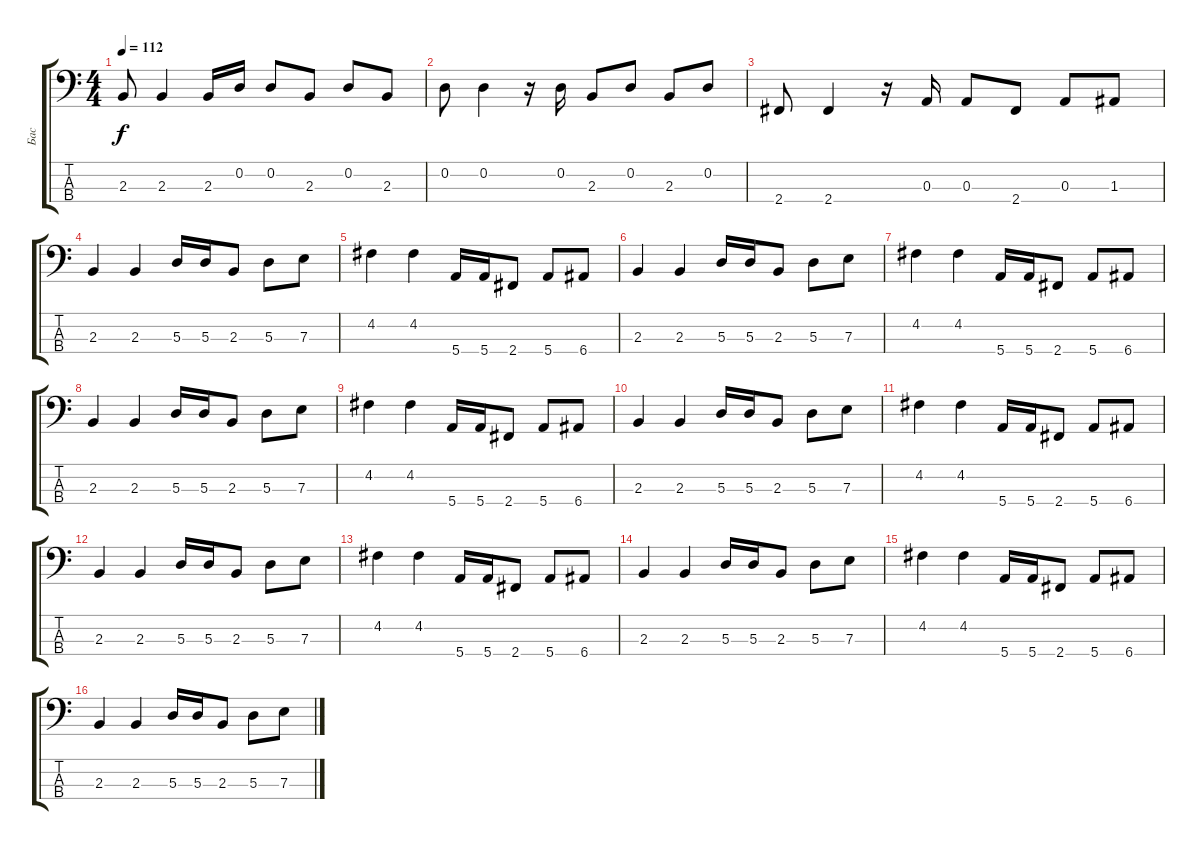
\track ("Бас" "Бас") {instrument electricbassfinger}
\staff {score tabs}
\tuning (G2 D2 A1 E1) {hide}
\ts (4 4)
\tempo 112
\clef f4
\ks c
2.3.8{dy f} 2.3.4 2.3.16 0.2.16 0.2.8 2.3.8 0.2.8 2.3.8 |
0.2.8 0.2.4 r.16 0.2.16 2.3.8 0.2.8 2.3.8 0.2.8 |
2.4.8 2.4.4 r.16 0.3.16 0.3.8 2.4.8 0.3.8 1.3.8 |
2.3.4 2.3.4 5.3.16 5.3.16 2.3.8 5.3.8 7.3.8 |
4.2.4 4.2.4 5.4.16 5.4.16 2.4.8 5.4.8 6.4.8 |
2.3.4 2.3.4 5.3.16 5.3.16 2.3.8 5.3.8 7.3.8 |
4.2.4 4.2.4 5.4.16 5.4.16 2.4.8 5.4.8 6.4.8 |
2.3.4 2.3.4 5.3.16 5.3.16 2.3.8 5.3.8 7.3.8 |
4.2.4 4.2.4 5.4.16 5.4.16 2.4.8 5.4.8 6.4.8 |
2.3.4 2.3.4 5.3.16 5.3.16 2.3.8 5.3.8 7.3.8 |
4.2.4 4.2.4 5.4.16 5.4.16 2.4.8 5.4.8 6.4.8 |
2.3.4 2.3.4 5.3.16 5.3.16 2.3.8 5.3.8 7.3.8 |
4.2.4 4.2.4 5.4.16 5.4.16 2.4.8 5.4.8 6.4.8 |
2.3.4 2.3.4 5.3.16 5.3.16 2.3.8 5.3.8 7.3.8 |
4.2.4 4.2.4 5.4.16 5.4.16 2.4.8 5.4.8 6.4.8 |
2.3.4 2.3.4 5.3.16 5.3.16 2.3.8 5.3.8 7.3.8
